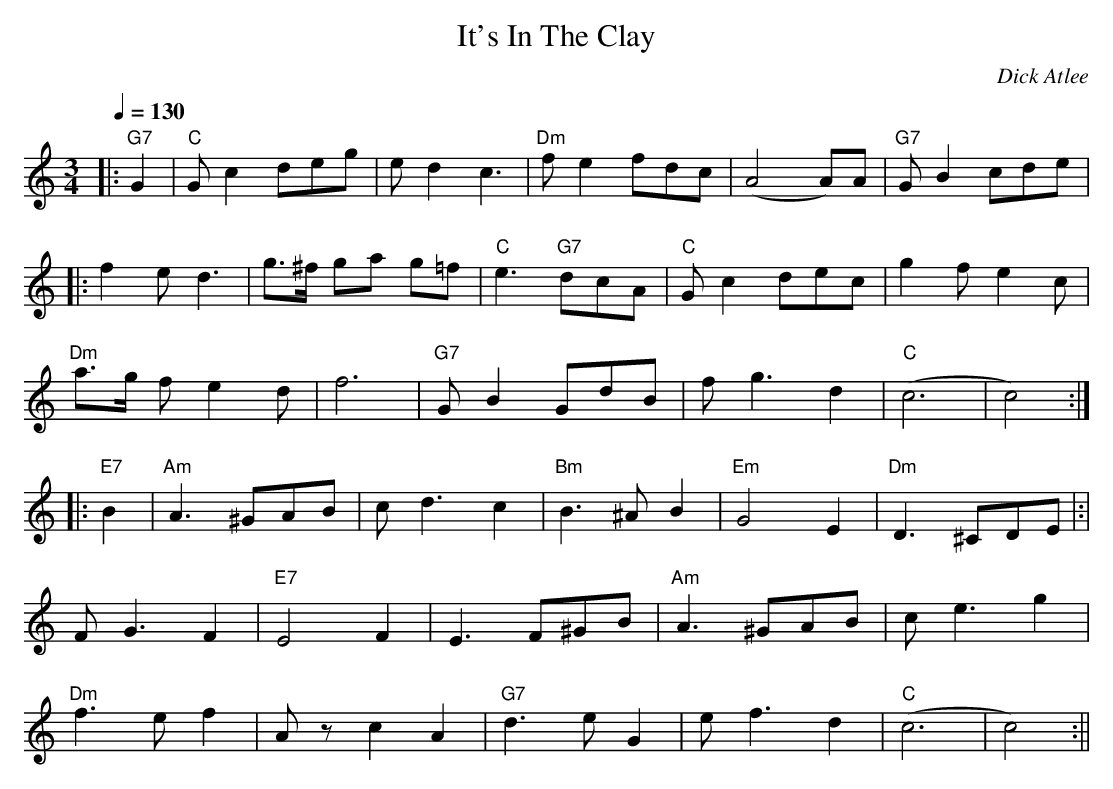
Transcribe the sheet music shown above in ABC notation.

X:1
T:It's In The Clay
M:3/4
L:1/8
Q:1/4=130
C:Dick Atlee
K:C
|: "G7" G2 | "C" G c2 deg | e d2 c3 | "Dm" f e2 fdc | (A4 A)A | "G7" G B2 cde |
|:!
f2 e d3 | g>^f ga g=f | "C" e3 "G7" dcA | "C" G c2 dec | g2 f e2 c | !
"Dm" a>g f e2 d | f6 | "G7" G B2 GdB | f g3 d2 | "C" (c6 | c4) :| !
|: "E7" B2 | "Am" A3 ^GAB | c d3 c2 | "Bm" B3 ^A B2 | "Em" G4 E2 | "Dm" D3 ^CDE
|:|!
F G3 F2 | "E7" E4 F2 | E3 F^GB | "Am" A3 ^GAB | c e3 g2 | !
"Dm" f3 e f2 | A z c2 A2 | "G7" d3 e G2 | e f3 d2 | "C" (c6 | c4) :||
